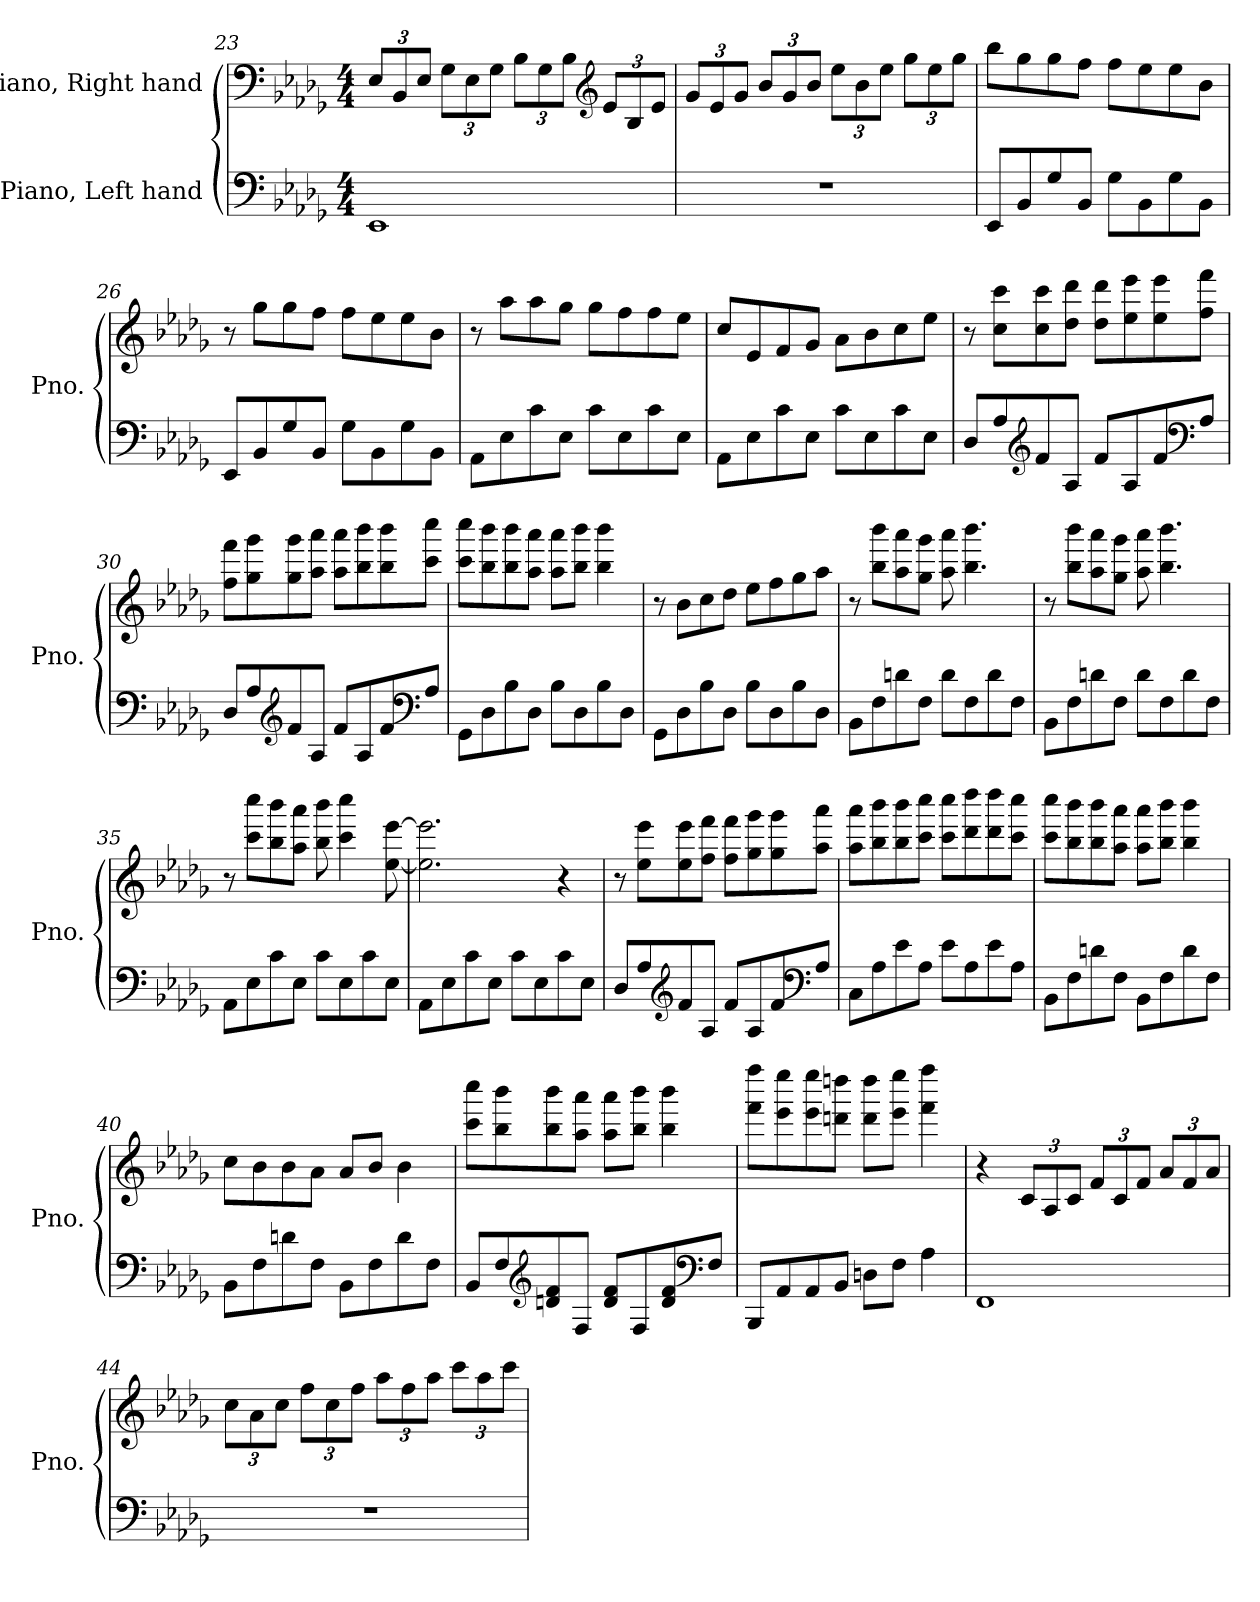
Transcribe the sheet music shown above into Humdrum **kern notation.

**kern	**kern
*part2	*part1
*staff2	*staff1
*I"Piano, Left hand	*I"Piano, Right hand
*I'Pno.	*I'Pno.
!!LO:LB:g=z
*clefF4	*clefF4
*k[b-e-a-d-g-]	*k[b-e-a-d-g-]
*M4/4	*M4/4
*	*Xbrackettup
=23	=23
1EE-	12E-/L
.	12BB-/
.	12E-/J
.	12G-\L
.	12E-\
.	12G-\J
.	12B-\L
.	12G-\
.	12B-\J
*	*clefG2
.	12e-/L
.	12B-/
.	12e-/J
=24	=24
1r	12g-/L
.	12e-/
.	12g-/J
.	12b-/L
.	12g-/
.	12b-/J
.	12ee-\L
.	12b-\
.	12ee-\J
.	12gg-\L
.	12ee-\
.	12gg-\J
=25	=25
8EE-/L	8bb-\L
8BB-/	8gg-\
8G-/	8gg-\
8BB-/J	8ff\J
8G-\L	8ff\L
8BB-\	8ee-\
8G-\	8ee-\
8BB-\J	8b-\J
!!LO:LB:g=z
=26	=26
8EE-/L	8r
8BB-/	8gg-\L
8G-/	8gg-\
8BB-/J	8ff\J
8G-\L	8ff\L
8BB-\	8ee-\
8G-\	8ee-\
8BB-\J	8b-\J
=27	=27
8AA-\L	8r
8E-\	8aa-\L
8c\	8aa-\
8E-\J	8gg-\J
8c\L	8gg-\L
8E-\	8ff\
8c\	8ff\
8E-\J	8ee-\J
=28	=28
8AA-\L	8cc/L
8E-\	8e-/
8c\	8f/
8E-\J	8g-/J
8c\L	8a-\L
8E-\	8b-\
8c\	8cc\
8E-\J	8ee-\J
=29	=29
8D-/L	8r
8A-/	8cc\ 8ccc\L
*clefG2	*
8f/	8cc\ 8ccc\
8A-/J	8dd-\ 8ddd-\J
8f/L	8dd-\ 8ddd-\L
8A-/	8ee-\ 8eee-\
8f/	8ee-\ 8eee-\
*clefF4	*
8A-/J	8ff\ 8fff\J
!!LO:PB:g=z
=30	=30
8D-/L	8ff\ 8fff\L
8A-/	8gg-\ 8ggg-\
*clefG2	*
8f/	8gg-\ 8ggg-\
8A-/J	8aa-\ 8aaa-\J
8f/L	8aa-\ 8aaa-\L
8A-/	8bb-\ 8bbb-\
8f/	8bb-\ 8bbb-\
*clefF4	*
8A-/J	8ccc\ 8cccc\J
=31	=31
8GG-\L	8ccc\ 8cccc\L
8D-\	8bb-\ 8bbb-\
8B-\	8bb-\ 8bbb-\
8D-\J	8aa-\ 8aaa-\J
8B-\L	8aa-\ 8aaa-\L
8D-\	8bb-\ 8bbb-\J
8B-\	4bb-\ 4bbb-\
8D-\J	.
=32	=32
8GG-\L	8r
8D-\	8b-\L
8B-\	8cc\
8D-\J	8dd-\J
8B-\L	8ee-\L
8D-\	8ff\
8B-\	8gg-\
8D-\J	8aa-\J
!!LO:LB:g=z
=33	=33
8BB-\L	8r
8F\	8bb-\ 8bbb-\L
8dn\	8aa-\ 8aaa-\
8F\J	8gg-\ 8ggg-\J
8d\L	8aa-\ 8aaa-\
8F\	4.bb-\ 4.bbb-\
8d\	.
8F\J	.
=34	=34
8BB-\L	8r
8F\	8bb-\ 8bbb-\L
8dn\	8aa-\ 8aaa-\
8F\J	8gg-\ 8ggg-\J
8d\L	8aa-\ 8aaa-\
8F\	4.bb-\ 4.bbb-\
8d\	.
8F\J	.
=35	=35
8AA-\L	8r
8E-\	8ccc\ 8cccc\L
8c\	8bb-\ 8bbb-\
8E-\J	8aa-\ 8aaa-\J
8c\L	8bb-\ 8bbb-\
8E-\	4ccc\ 4cccc\
8c\	.
8E-\J	[8ee-\ [8eee-\
=36	=36
8AA-\L	2.ee-\] 2.eee-\]
8E-\	.
8c\	.
8E-\J	.
8c\L	.
8E-\	.
8c\	4r
8E-\J	.
!!LO:LB:g=z
=37	=37
8D-/L	8r
8A-/	8ee-\ 8eee-\L
*clefG2	*
8f/	8ee-\ 8eee-\
8A-/J	8ff\ 8fff\J
8f/L	8ff\ 8fff\L
8A-/	8gg-\ 8ggg-\
8f/	8gg-\ 8ggg-\
*clefF4	*
8A-/J	8aa-\ 8aaa-\J
=38	=38
8C\L	8aa-\ 8aaa-\L
8A-\	8bb-\ 8bbb-\
8e-\	8bb-\ 8bbb-\
8A-\J	8ccc\ 8cccc\J
8e-\L	8ccc\ 8cccc\L
8A-\	8ddd-\ 8dddd-\
8e-\	8ddd-\ 8dddd-\
8A-\J	8ccc\ 8cccc\J
=39	=39
8BB-\L	8ccc\ 8cccc\L
8F\	8bb-\ 8bbb-\
8dn\	8bb-\ 8bbb-\
8F\J	8aa-\ 8aaa-\J
8BB-\L	8aa-\ 8aaa-\L
8F\	8bb-\ 8bbb-\J
8d\	4bb-\ 4bbb-\
8F\J	.
!!LO:LB:g=z
=40	=40
8BB-\L	8cc\L
8F\	8b-\
8dn\	8b-\
8F\J	8a-\J
8BB-\L	8a-/L
8F\	8b-/J
8d\	4b-\
8F\J	.
=41	=41
8BB-/L	8ccc\ 8cccc\L
8F/	8bb-\ 8bbb-\
*clefG2	*
8dn/ 8f/	8bb-\ 8bbb-\
8F/J	8aa-\ 8aaa-\J
8d/ 8f/L	8aa-\ 8aaa-\L
8F/	8bb-\ 8bbb-\J
8d/ 8f/	4bb-\ 4bbb-\
*clefF4	*
8F/J	.
=42	=42
8BBB-/L	8fff\ 8ffff\L
8AA-/	8eee-\ 8eeee-\
8AA-/	8eee-\ 8eeee-\
8BB-/J	8dddn\ 8ddddn\J
8Dn\L	8ddd\ 8dddd\L
8F\J	8eee-\ 8eeee-\J
4A-\	4fff\ 4ffff\
!!LO:LB:g=z
=43	=43
1FF	4r
.	12c/L
.	12A-/
.	12c/J
.	12f/L
.	12c/
.	12f/J
.	12a-/L
.	12f/
.	12a-/J
=44	=44
1r	12cc\L
.	12a-\
.	12cc\J
.	12ff\L
.	12cc\
.	12ff\J
.	12aa-\L
.	12ff\
.	12aa-\J
.	12ccc\L
.	12aa-\
.	12ccc\J
=	=
*-	*-
